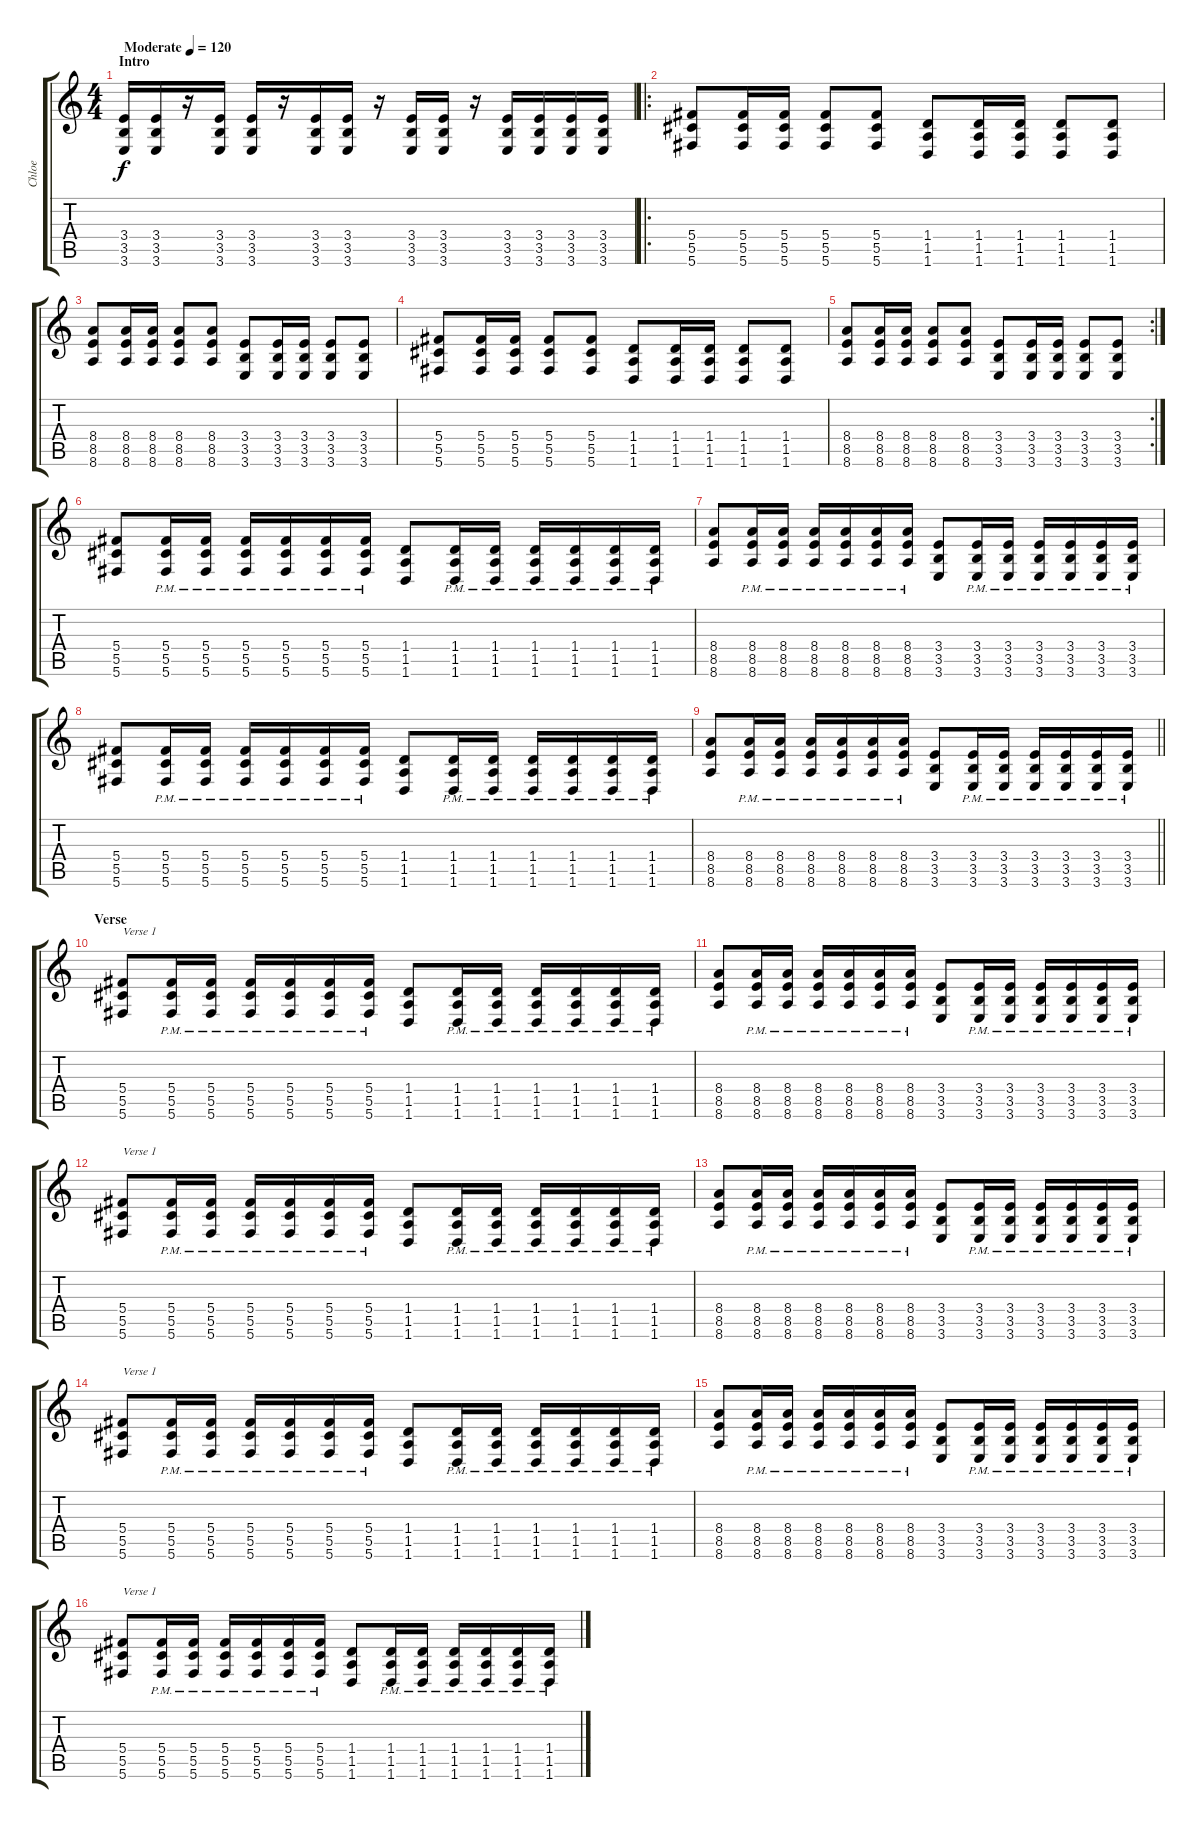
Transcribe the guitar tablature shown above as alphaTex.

\track ("Chloe" "Chloe") {instrument distortionguitar}
\staff {score tabs}
\tuning (Eb4 Bb3 Gb3 Db3 Ab2 Db2) {hide}
\ts (4 4)
\section ("" "Intro")
\tempo (120 "Moderate")
\clef g2
\ks c
(3.4 3.5 3.6).16{dy f instrument distortionguitar} (3.4 3.5 3.6).16 r.16 (3.4 3.5 3.6).16 (3.4 3.5 3.6).16 r.16 (3.4 3.5 3.6).16 (3.4 3.5 3.6).16 r.16 (3.4 3.5 3.6).16 (3.4 3.5 3.6).16 r.16 (3.4 3.5 3.6).16 (3.4 3.5 3.6).16 (3.4 3.5 3.6).16 (3.4 3.5 3.6).16 |
\ro
(5.4 5.5 5.6).8 (5.4 5.5 5.6).16 (5.4 5.5 5.6).16 (5.4 5.5 5.6).8 (5.4 5.5 5.6).8 (1.4 1.5 1.6).8 (1.4 1.5 1.6).16 (1.4 1.5 1.6).16 (1.4 1.5 1.6).8 (1.4 1.5 1.6).8 |
(8.4 8.5 8.6).8 (8.4 8.5 8.6).16 (8.4 8.5 8.6).16 (8.4 8.5 8.6).8 (8.4 8.5 8.6).8 (3.4 3.5 3.6).8 (3.4 3.5 3.6).16 (3.4 3.5 3.6).16 (3.4 3.5 3.6).8 (3.4 3.5 3.6).8 |
(5.4 5.5 5.6).8 (5.4 5.5 5.6).16 (5.4 5.5 5.6).16 (5.4 5.5 5.6).8 (5.4 5.5 5.6).8 (1.4 1.5 1.6).8 (1.4 1.5 1.6).16 (1.4 1.5 1.6).16 (1.4 1.5 1.6).8 (1.4 1.5 1.6).8 |
\rc 2
(8.4 8.5 8.6).8 (8.4 8.5 8.6).16 (8.4 8.5 8.6).16 (8.4 8.5 8.6).8 (8.4 8.5 8.6).8 (3.4 3.5 3.6).8 (3.4 3.5 3.6).16 (3.4 3.5 3.6).16 (3.4 3.5 3.6).8 (3.4 3.5 3.6).8 |
(5.4 5.5 5.6).8 (5.4{pm} 5.5{pm} 5.6{pm}).16 (5.4{pm} 5.5{pm} 5.6{pm}).16 (5.4{pm} 5.5{pm} 5.6{pm}).16 (5.4{pm} 5.5{pm} 5.6{pm}).16 (5.4{pm} 5.5{pm} 5.6{pm}).16 (5.4{pm} 5.5{pm} 5.6{pm}).16 (1.4 1.5 1.6).8 (1.4{pm} 1.5{pm} 1.6{pm}).16 (1.4{pm} 1.5{pm} 1.6{pm}).16 (1.4{pm} 1.5{pm} 1.6{pm}).16 (1.4{pm} 1.5{pm} 1.6{pm}).16 (1.4{pm} 1.5{pm} 1.6{pm}).16 (1.4{pm} 1.5{pm} 1.6{pm}).16 |
(8.4 8.5 8.6).8 (8.4{pm} 8.5{pm} 8.6{pm}).16 (8.4{pm} 8.5{pm} 8.6{pm}).16 (8.4{pm} 8.5{pm} 8.6{pm}).16 (8.4{pm} 8.5{pm} 8.6{pm}).16 (8.4{pm} 8.5{pm} 8.6{pm}).16 (8.4{pm} 8.5{pm} 8.6{pm}).16 (3.4 3.5 3.6).8 (3.4{pm} 3.5{pm} 3.6{pm}).16 (3.4{pm} 3.5{pm} 3.6{pm}).16 (3.4{pm} 3.5{pm} 3.6{pm}).16 (3.4{pm} 3.5{pm} 3.6{pm}).16 (3.4{pm} 3.5{pm} 3.6{pm}).16 (3.4{pm} 3.5{pm} 3.6{pm}).16 |
(5.4 5.5 5.6).8 (5.4{pm} 5.5{pm} 5.6{pm}).16 (5.4{pm} 5.5{pm} 5.6{pm}).16 (5.4{pm} 5.5{pm} 5.6{pm}).16 (5.4{pm} 5.5{pm} 5.6{pm}).16 (5.4{pm} 5.5{pm} 5.6{pm}).16 (5.4{pm} 5.5{pm} 5.6{pm}).16 (1.4 1.5 1.6).8 (1.4{pm} 1.5{pm} 1.6{pm}).16 (1.4{pm} 1.5{pm} 1.6{pm}).16 (1.4{pm} 1.5{pm} 1.6{pm}).16 (1.4{pm} 1.5{pm} 1.6{pm}).16 (1.4{pm} 1.5{pm} 1.6{pm}).16 (1.4{pm} 1.5{pm} 1.6{pm}).16 |
\barLineRight lightlight
(8.4 8.5 8.6).8 (8.4{pm} 8.5{pm} 8.6{pm}).16 (8.4{pm} 8.5{pm} 8.6{pm}).16 (8.4{pm} 8.5{pm} 8.6{pm}).16 (8.4{pm} 8.5{pm} 8.6{pm}).16 (8.4{pm} 8.5{pm} 8.6{pm}).16 (8.4{pm} 8.5{pm} 8.6{pm}).16 (3.4 3.5 3.6).8 (3.4{pm} 3.5{pm} 3.6{pm}).16 (3.4{pm} 3.5{pm} 3.6{pm}).16 (3.4{pm} 3.5{pm} 3.6{pm}).16 (3.4{pm} 3.5{pm} 3.6{pm}).16 (3.4{pm} 3.5{pm} 3.6{pm}).16 (3.4{pm} 3.5{pm} 3.6{pm}).16 |
\section ("" "Verse")
(5.4 5.5 5.6).8{txt "Verse 1"} (5.4{pm} 5.5{pm} 5.6{pm}).16 (5.4{pm} 5.5{pm} 5.6{pm}).16 (5.4{pm} 5.5{pm} 5.6{pm}).16 (5.4{pm} 5.5{pm} 5.6{pm}).16 (5.4{pm} 5.5{pm} 5.6{pm}).16 (5.4{pm} 5.5{pm} 5.6{pm}).16 (1.4 1.5 1.6).8 (1.4{pm} 1.5{pm} 1.6{pm}).16 (1.4{pm} 1.5{pm} 1.6{pm}).16 (1.4{pm} 1.5{pm} 1.6{pm}).16 (1.4{pm} 1.5{pm} 1.6{pm}).16 (1.4{pm} 1.5{pm} 1.6{pm}).16 (1.4{pm} 1.5{pm} 1.6{pm}).16 |
(8.4 8.5 8.6).8 (8.4{pm} 8.5{pm} 8.6{pm}).16 (8.4{pm} 8.5{pm} 8.6{pm}).16 (8.4{pm} 8.5{pm} 8.6{pm}).16 (8.4{pm} 8.5{pm} 8.6{pm}).16 (8.4{pm} 8.5{pm} 8.6{pm}).16 (8.4{pm} 8.5{pm} 8.6{pm}).16 (3.4 3.5 3.6).8 (3.4{pm} 3.5{pm} 3.6{pm}).16 (3.4{pm} 3.5{pm} 3.6{pm}).16 (3.4{pm} 3.5{pm} 3.6{pm}).16 (3.4{pm} 3.5{pm} 3.6{pm}).16 (3.4{pm} 3.5{pm} 3.6{pm}).16 (3.4{pm} 3.5{pm} 3.6{pm}).16 |
(5.4 5.5 5.6).8{txt "Verse 1"} (5.4{pm} 5.5{pm} 5.6{pm}).16 (5.4{pm} 5.5{pm} 5.6{pm}).16 (5.4{pm} 5.5{pm} 5.6{pm}).16 (5.4{pm} 5.5{pm} 5.6{pm}).16 (5.4{pm} 5.5{pm} 5.6{pm}).16 (5.4{pm} 5.5{pm} 5.6{pm}).16 (1.4 1.5 1.6).8 (1.4{pm} 1.5{pm} 1.6{pm}).16 (1.4{pm} 1.5{pm} 1.6{pm}).16 (1.4{pm} 1.5{pm} 1.6{pm}).16 (1.4{pm} 1.5{pm} 1.6{pm}).16 (1.4{pm} 1.5{pm} 1.6{pm}).16 (1.4{pm} 1.5{pm} 1.6{pm}).16 |
(8.4 8.5 8.6).8 (8.4{pm} 8.5{pm} 8.6{pm}).16 (8.4{pm} 8.5{pm} 8.6{pm}).16 (8.4{pm} 8.5{pm} 8.6{pm}).16 (8.4{pm} 8.5{pm} 8.6{pm}).16 (8.4{pm} 8.5{pm} 8.6{pm}).16 (8.4{pm} 8.5{pm} 8.6{pm}).16 (3.4 3.5 3.6).8 (3.4{pm} 3.5{pm} 3.6{pm}).16 (3.4{pm} 3.5{pm} 3.6{pm}).16 (3.4{pm} 3.5{pm} 3.6{pm}).16 (3.4{pm} 3.5{pm} 3.6{pm}).16 (3.4{pm} 3.5{pm} 3.6{pm}).16 (3.4{pm} 3.5{pm} 3.6{pm}).16 |
(5.4 5.5 5.6).8{txt "Verse 1"} (5.4{pm} 5.5{pm} 5.6{pm}).16 (5.4{pm} 5.5{pm} 5.6{pm}).16 (5.4{pm} 5.5{pm} 5.6{pm}).16 (5.4{pm} 5.5{pm} 5.6{pm}).16 (5.4{pm} 5.5{pm} 5.6{pm}).16 (5.4{pm} 5.5{pm} 5.6{pm}).16 (1.4 1.5 1.6).8 (1.4{pm} 1.5{pm} 1.6{pm}).16 (1.4{pm} 1.5{pm} 1.6{pm}).16 (1.4{pm} 1.5{pm} 1.6{pm}).16 (1.4{pm} 1.5{pm} 1.6{pm}).16 (1.4{pm} 1.5{pm} 1.6{pm}).16 (1.4{pm} 1.5{pm} 1.6{pm}).16 |
(8.4 8.5 8.6).8 (8.4{pm} 8.5{pm} 8.6{pm}).16 (8.4{pm} 8.5{pm} 8.6{pm}).16 (8.4{pm} 8.5{pm} 8.6{pm}).16 (8.4{pm} 8.5{pm} 8.6{pm}).16 (8.4{pm} 8.5{pm} 8.6{pm}).16 (8.4{pm} 8.5{pm} 8.6{pm}).16 (3.4 3.5 3.6).8 (3.4{pm} 3.5{pm} 3.6{pm}).16 (3.4{pm} 3.5{pm} 3.6{pm}).16 (3.4{pm} 3.5{pm} 3.6{pm}).16 (3.4{pm} 3.5{pm} 3.6{pm}).16 (3.4{pm} 3.5{pm} 3.6{pm}).16 (3.4{pm} 3.5{pm} 3.6{pm}).16 |
(5.4 5.5 5.6).8{txt "Verse 1"} (5.4{pm} 5.5{pm} 5.6{pm}).16 (5.4{pm} 5.5{pm} 5.6{pm}).16 (5.4{pm} 5.5{pm} 5.6{pm}).16 (5.4{pm} 5.5{pm} 5.6{pm}).16 (5.4{pm} 5.5{pm} 5.6{pm}).16 (5.4{pm} 5.5{pm} 5.6{pm}).16 (1.4 1.5 1.6).8 (1.4{pm} 1.5{pm} 1.6{pm}).16 (1.4{pm} 1.5{pm} 1.6{pm}).16 (1.4{pm} 1.5{pm} 1.6{pm}).16 (1.4{pm} 1.5{pm} 1.6{pm}).16 (1.4{pm} 1.5{pm} 1.6{pm}).16 (1.4{pm} 1.5{pm} 1.6{pm}).16
